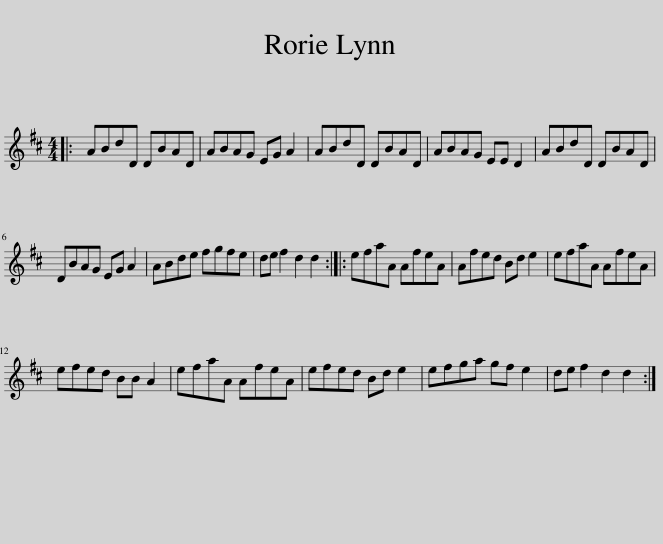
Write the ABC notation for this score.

X:1
L:1/8
M:4/4
I:linebreak $
K:D
V:1 treble
V:1
|: ABdD DBAD | ABAG EG A2 | ABdD DBAD | ABAG EE D2 | ABdD DBAD |$ %5
 DBAG EG A2 | ABde fgfe | de f2 d2 d2 :: efaA AfeA | Afed Bd e2 | %10
 efaA AfeA |$ efed BB A2 | efaA AfeA | efed Bd e2 | efga gf e2 | %15
 de f2 d2 d2 :| %16
